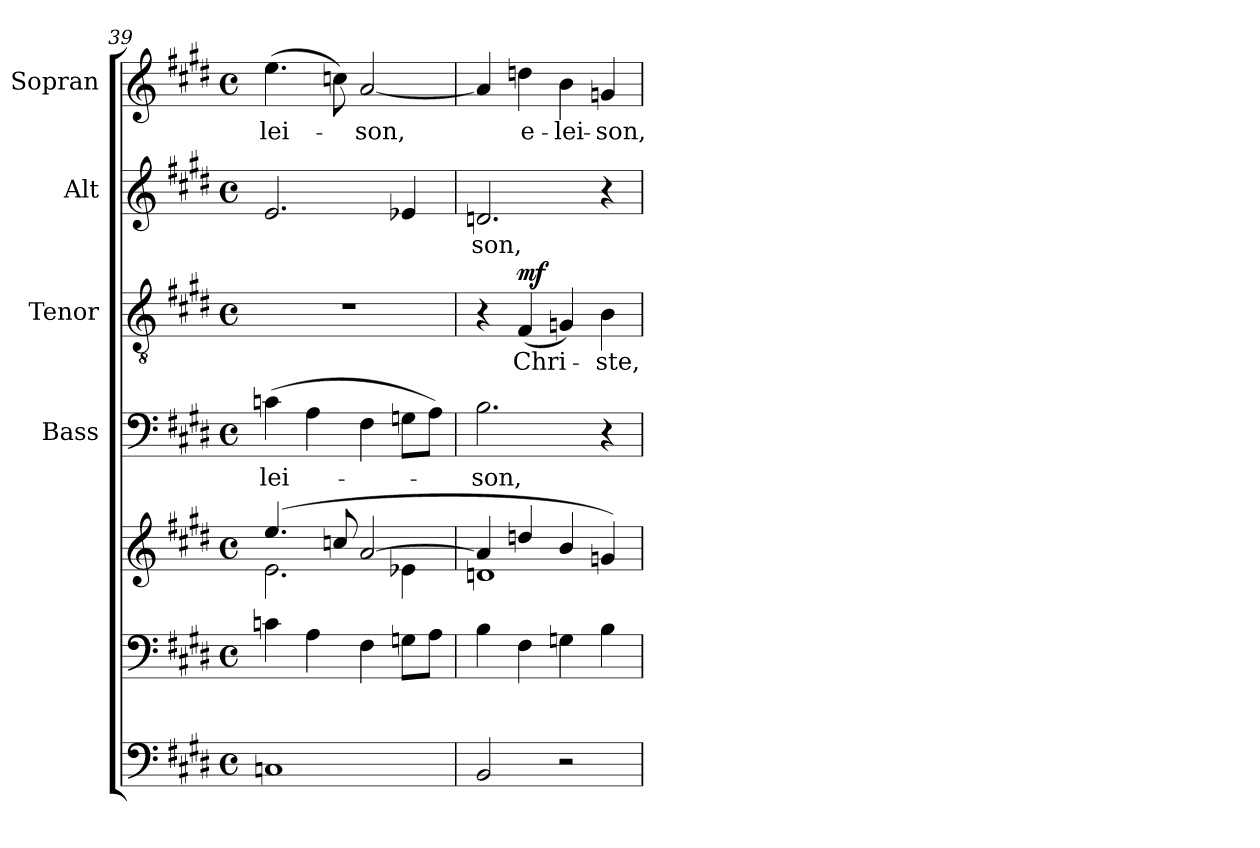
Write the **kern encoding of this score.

**kern	**kern	**kern	**kern	**text	**kern	**text	**dynam	**kern	**text	**kern	**text
*part6	*part5	*part5	*part4	*part4	*part3	*part3	*part3	*part2	*part2	*part1	*part1
*staff7	*staff6	*staff5	*staff4	*staff4	*staff3	*staff3	*staff3	*staff2	*staff2	*staff1	*staff1
*	*	*	*I"Bass	*	*I"Tenor	*	*	*I"Alt	*	*I"Sopran	*
*	*	*	*I'B.	*	*I'T.	*	*	*I'A.	*	*I'S.	*
!!LO:LB:g=z
*clefF4	*clefF4	*clefG2	*clefF4	*	*clefGv2	*	*	*clefG2	*	*clefG2	*
*ITrd7c12	*	*	*	*	*	*	*	*	*	*	*
*k[f#c#g#d#]	*k[f#c#g#d#]	*k[f#c#g#d#]	*k[f#c#g#d#]	*	*k[f#c#g#d#]	*	*	*k[f#c#g#d#]	*	*k[f#c#g#d#]	*
*E:	*E:	*E:	*E:	*	*E:	*	*	*E:	*	*E:	*
*M4/4	*M4/4	*M4/4	*M4/4	*	*M4/4	*	*	*M4/4	*	*M4/4	*
*met(c)	*met(c)	*met(c)	*met(c)	*	*met(c)	*	*	*met(c)	*	*met(c)	*
=39	=39	=39	=39	=39	=39	=39	=39	=39	=39	=39	=39
*	*	*^	*	*	*	*	*	*	*	*	*
!	!	!	!	!	!LO:LY:b	!	!	!	!	!	!	!LO:LY:b
1CCn	4cn\	(4.ee/	2.e\	(>4cn\	-lei-	1r	.	.	2.e/	.	(>4.ee\	-lei-
.	4A\	.	.	4A\	.	.	.	.	.	.	.	.
.	.	8ccn/	.	.	.	.	.	.	.	.	8ccn\)	.
!	!	!	!	!	!	!	!	!	!	!	!	!LO:LY:b
.	4F#\	[>2a/	.	4F#\	.	.	.	.	.	.	[2a/	-son,
.	8Gn\L	.	4e-X\	8Gn\L	.	.	.	.	4e-X/	.	.	.
.	8A\J	.	.	8A\J)	.	.	.	.	.	.	.	.
=40	=40	=40	=40	=40	=40	=40	=40	=40	=40	=40	=40	=40
!	!	!	!	!	!LO:LY:b	!	!	!	!	!LO:LY:b	!	!
2BBB/	4B\	4a/]	1dn	2.B\	-son,	4r	.	.	2.dn/	-son,	4a/]	.
!	!	!	!	!	!	!	!LO:LY:b	!LO:DY:a	!	!	!	!LO:LY:b
.	4F#\	4ddn/	.	.	.	(<4F#/	Chri-	mf	.	.	4ddn\	e-
!	!	!	!	!	!	!	!	!	!	!	!	!LO:LY:b
2r	4Gn\	4b/	.	.	.	4Gn/)	.	.	.	.	4b\	-lei-
!	!	!	!	!	!	!	!LO:LY:b	!	!	!	!	!LO:LY:b
.	4B\	4gn/)	.	4r	.	4B\	-ste,	.	4r	.	4gn/	-son,
*	*	*v	*v	*	*	*	*	*	*	*	*	*
=	=	=	=	=	=	=	=	=	=	=	=
*-	*-	*-	*-	*-	*-	*-	*-	*-	*-	*-	*-
